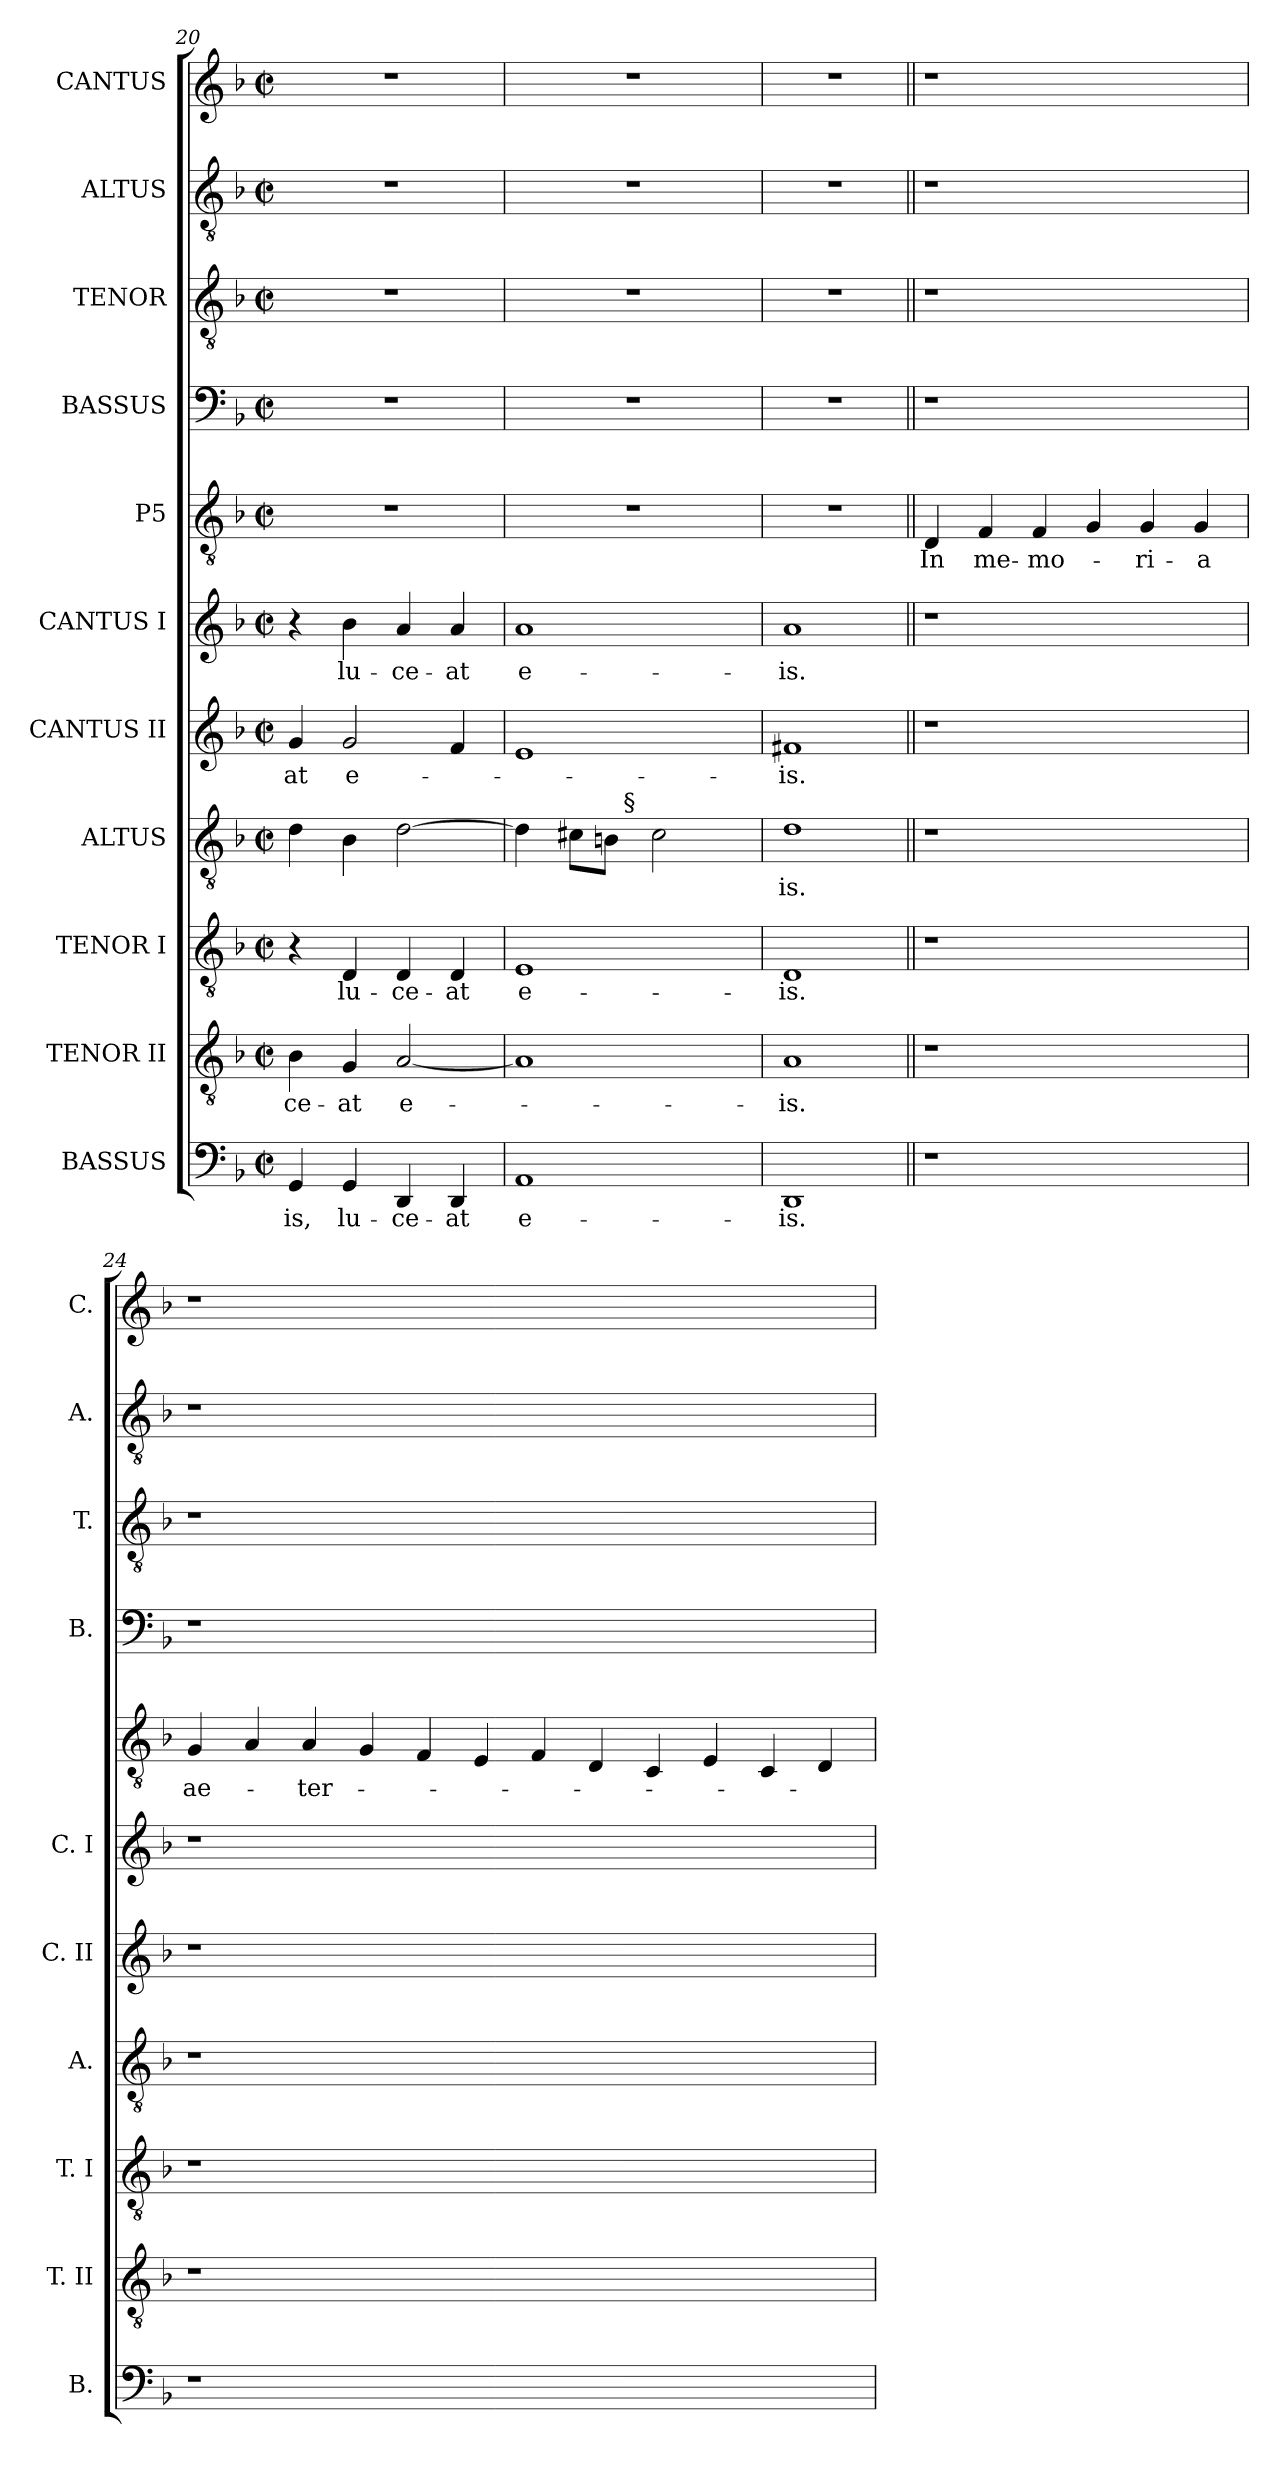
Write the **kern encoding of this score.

**kern	**text	**kern	**text	**kern	**text	**kern	**text	**kern	**text	**kern	**text	**kern	**text	**kern	**kern	**kern	**kern
*part11	*part11	*part10	*part10	*part9	*part9	*part8	*part8	*part7	*part7	*part6	*part6	*part5	*part5	*part4	*part3	*part2	*part1
*staff11	*staff11	*staff10	*staff10	*staff9	*staff9	*staff8	*staff8	*staff7	*staff7	*staff6	*staff6	*staff5	*staff5	*staff4	*staff3	*staff2	*staff1
*I"BASSUS	*	*I"TENOR II	*	*I"TENOR I	*	*I"ALTUS	*	*I"CANTUS II	*	*I"CANTUS I	*	*I"P5	*	*I"BASSUS	*I"TENOR	*I"ALTUS	*I"CANTUS
*I'B.	*	*I'T. II	*	*I'T. I	*	*I'A.	*	*I'C. II	*	*I'C. I	*	*	*	*I'B.	*I'T.	*I'A.	*I'C.
*clefF4	*	*clefGv2	*	*clefGv2	*	*clefGv2	*	*clefG2	*	*clefG2	*	*clefGv2	*	*clefF4	*clefGv2	*clefGv2	*clefG2
*	*	*ITrd7c12	*	*ITrd7c12	*	*ITrd7c12	*	*	*	*	*	*ITrd7c12	*	*	*ITrd7c12	*ITrd7c12	*
*k[b-]	*	*k[b-]	*	*k[b-]	*	*k[b-]	*	*k[b-]	*	*k[b-]	*	*k[b-]	*	*k[b-]	*k[b-]	*k[b-]	*k[b-]
*F:	*	*F:	*	*F:	*	*F:	*	*F:	*	*F:	*	*F:	*	*F:	*F:	*F:	*F:
*M2/2	*	*M2/2	*	*M2/2	*	*M2/2	*	*M2/2	*	*M2/2	*	*M2/2	*	*M2/2	*M2/2	*M2/2	*M2/2
*met(c|)	*	*met(c|)	*	*met(c|)	*	*met(c|)	*	*met(c|)	*	*met(c|)	*	*met(c|)	*	*met(c|)	*met(c|)	*met(c|)	*met(c|)
=20	=20	=20	=20	=20	=20	=20	=20	=20	=20	=20	=20	=20	=20	=20	=20	=20	=20
!	!LO:LY:b:color=#000000	!	!	!	!	!	!	!	!	!	!	!	!	!	!	!	!
!	!	!	!LO:LY:b:color=#000000	!	!	!	!	!	!	!	!	!	!	!	!	!	!
!	!	!	!	!	!	!	!	!	!LO:LY:b:color=#000000	!	!	!	!	!	!	!	!
4GGi/	-is,	4BB-i\	-ce-	4r	.	4Di\	.	4gi/	-at	4r	.	1r	.	1r	1r	1r	1r
!	!LO:LY:b:color=#000000	!	!	!	!	!	!	!	!	!	!	!	!	!	!	!	!
!	!	!	!LO:LY:b:color=#000000	!	!	!	!	!	!	!	!	!	!	!	!	!	!
!	!	!	!	!	!LO:LY:b:color=#000000	!	!	!	!	!	!	!	!	!	!	!	!
!	!	!	!	!	!	!	!	!	!LO:LY:b:color=#000000	!	!	!	!	!	!	!	!
!	!	!	!	!	!	!	!	!	!	!	!LO:LY:b:color=#000000	!	!	!	!	!	!
4GGi/	lu-	4GGi/	-at	4DDi/	lu-	4BB-i\	.	2gi/	e-	4b-i\	lu-	.	.	.	.	.	.
!	!LO:LY:b:color=#000000	!	!	!	!	!	!	!	!	!	!	!	!	!	!	!	!
!	!	!	!LO:LY:b:color=#000000	!	!	!	!	!	!	!	!	!	!	!	!	!	!
!	!	!	!	!	!LO:LY:b:color=#000000	!	!	!	!	!	!	!	!	!	!	!	!
!	!	!	!	!	!	!	!	!	!	!	!LO:LY:b:color=#000000	!	!	!	!	!	!
4DDi/	-ce-	[2AAi/	e-	4DDi/	-ce-	[2Di\	.	.	.	4ai/	-ce-	.	.	.	.	.	.
!	!LO:LY:b:color=#000000	!	!	!	!	!	!	!	!	!	!	!	!	!	!	!	!
!	!	!	!	!	!LO:LY:b:color=#000000	!	!	!	!	!	!	!	!	!	!	!	!
!	!	!	!	!	!	!	!	!	!	!	!LO:LY:b:color=#000000	!	!	!	!	!	!
4DDi/	-at	.	.	4DDi/	-at	.	.	4fi/	.	4ai/	-at	.	.	.	.	.	.
=21	=21	=21	=21	=21	=21	=21	=21	=21	=21	=21	=21	=21	=21	=21	=21	=21	=21
!	!LO:LY:b:color=#000000	!	!	!	!	!	!	!	!	!	!	!	!	!	!	!	!
!	!	!	!	!	!LO:LY:b:color=#000000	!	!	!	!	!	!	!	!	!	!	!	!
!	!	!	!	!	!	!	!	!	!	!	!LO:LY:b:color=#000000	!	!	!	!	!	!
*	*	*	*	*	*	*^	*	*	*	*	*	*	*	*	*	*	*
1AAi	e-	1AAi]	.	1EEi	e-	4Di\]	4ryy	.	1ei	.	1ai	e-	1r	.	1r	1r	1r	1r
.	.	.	.	.	.	8C#Xi\L	8ryy	.	.	.	.	.	.	.	.	.	.	.
.	.	.	.	.	.	8BBi\J	32ryy	.	.	.	.	.	.	.	.	.	.	.
.	.	.	.	.	.	.	256ryy	.	.	.	.	.	.	.	.	.	.	.
!	!	!	!	!	!	!	!LO:TX:a:t=§	!	!	!	!	!	!	!	!	!	!	!
.	.	.	.	.	.	.	2ryy	.	.	.	.	.	.	.	.	.	.	.
.	.	.	.	.	.	2C#i\	.	.	.	.	.	.	.	.	.	.	.	.
.	.	.	.	.	.	.	16ryy	.	.	.	.	.	.	.	.	.	.	.
.	.	.	.	.	.	.	64..ryy	.	.	.	.	.	.	.	.	.	.	.
*	*	*	*	*	*	*v	*v	*	*	*	*	*	*	*	*	*	*	*
=22	=22	=22	=22	=22	=22	=22	=22	=22	=22	=22	=22	=22	=22	=22	=22	=22	=22
*	*	*	*	*	*	*^	*	*	*	*	*	*	*	*	*	*	*
!	!LO:LY:b:color=#000000	!	!	!	!	!	!	!	!	!	!	!	!	!	!	!	!	!
*	*	*	*	*	*	*v	*v	*	*	*	*	*	*	*	*	*	*	*
*	*	*	*	*	*	*^	*	*	*	*	*	*	*	*	*	*	*
!	!	!	!LO:LY:b:color=#000000	!	!	!	!	!	!	!	!	!	!	!	!	!	!	!
*	*	*	*	*	*	*v	*v	*	*	*	*	*	*	*	*	*	*	*
*	*	*	*	*	*	*^	*	*	*	*	*	*	*	*	*	*	*
!	!	!	!	!	!LO:LY:b:color=#000000	!	!	!	!	!	!	!	!	!	!	!	!	!
*	*	*	*	*	*	*v	*v	*	*	*	*	*	*	*	*	*	*	*
*	*	*	*	*	*	*^	*	*	*	*	*	*	*	*	*	*	*
!	!	!	!	!	!	!	!	!LO:LY:b:color=#000000	!	!	!	!	!	!	!	!	!	!
*	*	*	*	*	*	*v	*v	*	*	*	*	*	*	*	*	*	*	*
*	*	*	*	*	*	*^	*	*	*	*	*	*	*	*	*	*	*
!	!	!	!	!	!	!	!	!	!	!LO:LY:b:color=#000000	!	!	!	!	!	!	!	!
*	*	*	*	*	*	*v	*v	*	*	*	*	*	*	*	*	*	*	*
*	*	*	*	*	*	*^	*	*	*	*	*	*	*	*	*	*	*
!	!	!	!	!	!	!	!	!	!	!	!	!LO:LY:b:color=#000000	!	!	!	!	!	!
*	*	*	*	*	*	*v	*v	*	*	*	*	*	*	*	*	*	*	*
1DDi	-is.	1AAi	-is.	1DDi	-is.	1Di	-is.	1f#Xi	-is.	1ai	-is.	1r	.	1r	1r	1r	1r
!!LO:PB:g=z
=23||	=23||	=23||	=23||	=23||	=23||	=23||	=23||	=23||	=23||	=23||	=23||	=23||	=23||	=23||	=23||	=23||	=23||
!LO:N:vis=1	!	!LO:N:vis=1	!	!LO:N:vis=1	!	!LO:N:vis=1	!	!LO:N:vis=1	!	!LO:N:vis=1	!	!	!	!	!	!	!
!	!	!	!	!	!	!	!	!	!	!	!	!	!LO:LY:b:color=#000000	!LO:N:vis=1	!LO:N:vis=1	!LO:N:vis=1	!LO:N:vis=1
1r	.	1r	.	1r	.	1r	.	1r	.	1r	.	4DDi/	In	1r	1r	1r	1r
!	!	!	!	!	!	!	!	!	!	!	!	!	!LO:LY:b:color=#000000	!	!	!	!
.	.	.	.	.	.	.	.	.	.	.	.	4FFi/	me-	.	.	.	.
!	!	!	!	!	!	!	!	!	!	!	!	!	!LO:LY:b:color=#000000	!	!	!	!
.	.	.	.	.	.	.	.	.	.	.	.	4FFi/	-mo-	.	.	.	.
.	.	.	.	.	.	.	.	.	.	.	.	4GGi/	.	.	.	.	.
!	!	!	!	!	!	!	!	!	!	!	!	!	!LO:LY:b:color=#000000	!	!	!	!
2ryy	.	2ryy	.	2ryy	.	2ryy	.	2ryy	.	2ryy	.	4GGi/	-ri-	2ryy	2ryy	2ryy	2ryy
!	!	!	!	!	!	!	!	!	!	!	!	!	!LO:LY:b:color=#000000	!	!	!	!
.	.	.	.	.	.	.	.	.	.	.	.	4GGi/	-a	.	.	.	.
=24'	=24'	=24'	=24'	=24'	=24'	=24'	=24'	=24'	=24'	=24'	=24'	=24'	=24'	=24'	=24'	=24'	=24'
!LO:N:vis=1	!	!LO:N:vis=1	!	!LO:N:vis=1	!	!LO:N:vis=1	!	!LO:N:vis=1	!	!LO:N:vis=1	!	!	!	!	!	!	!
!	!	!	!	!	!	!	!	!	!	!	!	!	!LO:LY:b:color=#000000	!LO:N:vis=1	!LO:N:vis=1	!LO:N:vis=1	!LO:N:vis=1
1r	.	1r	.	1r	.	1r	.	1r	.	1r	.	4GGi/	ae-	1r	1r	1r	1r
.	.	.	.	.	.	.	.	.	.	.	.	4AAi/	.	.	.	.	.
!	!	!	!	!	!	!	!	!	!	!	!	!	!LO:LY:b:color=#000000	!	!	!	!
.	.	.	.	.	.	.	.	.	.	.	.	4AAi/	-ter-	.	.	.	.
.	.	.	.	.	.	.	.	.	.	.	.	4GGi/	.	.	.	.	.
0ryy	.	0ryy	.	0ryy	.	0ryy	.	0ryy	.	0ryy	.	4FFi/	.	0ryy	0ryy	0ryy	0ryy
.	.	.	.	.	.	.	.	.	.	.	.	4EEi/	.	.	.	.	.
.	.	.	.	.	.	.	.	.	.	.	.	4FFi/	.	.	.	.	.
.	.	.	.	.	.	.	.	.	.	.	.	4DDi/	.	.	.	.	.
.	.	.	.	.	.	.	.	.	.	.	.	4CCi/	.	.	.	.	.
.	.	.	.	.	.	.	.	.	.	.	.	4EEi/	.	.	.	.	.
.	.	.	.	.	.	.	.	.	.	.	.	4CCi/	.	.	.	.	.
.	.	.	.	.	.	.	.	.	.	.	.	4DDi/	.	.	.	.	.
='	='	='	='	='	='	='	='	='	='	='	='	='	='	='	='	='	='
*-	*-	*-	*-	*-	*-	*-	*-	*-	*-	*-	*-	*-	*-	*-	*-	*-	*-
